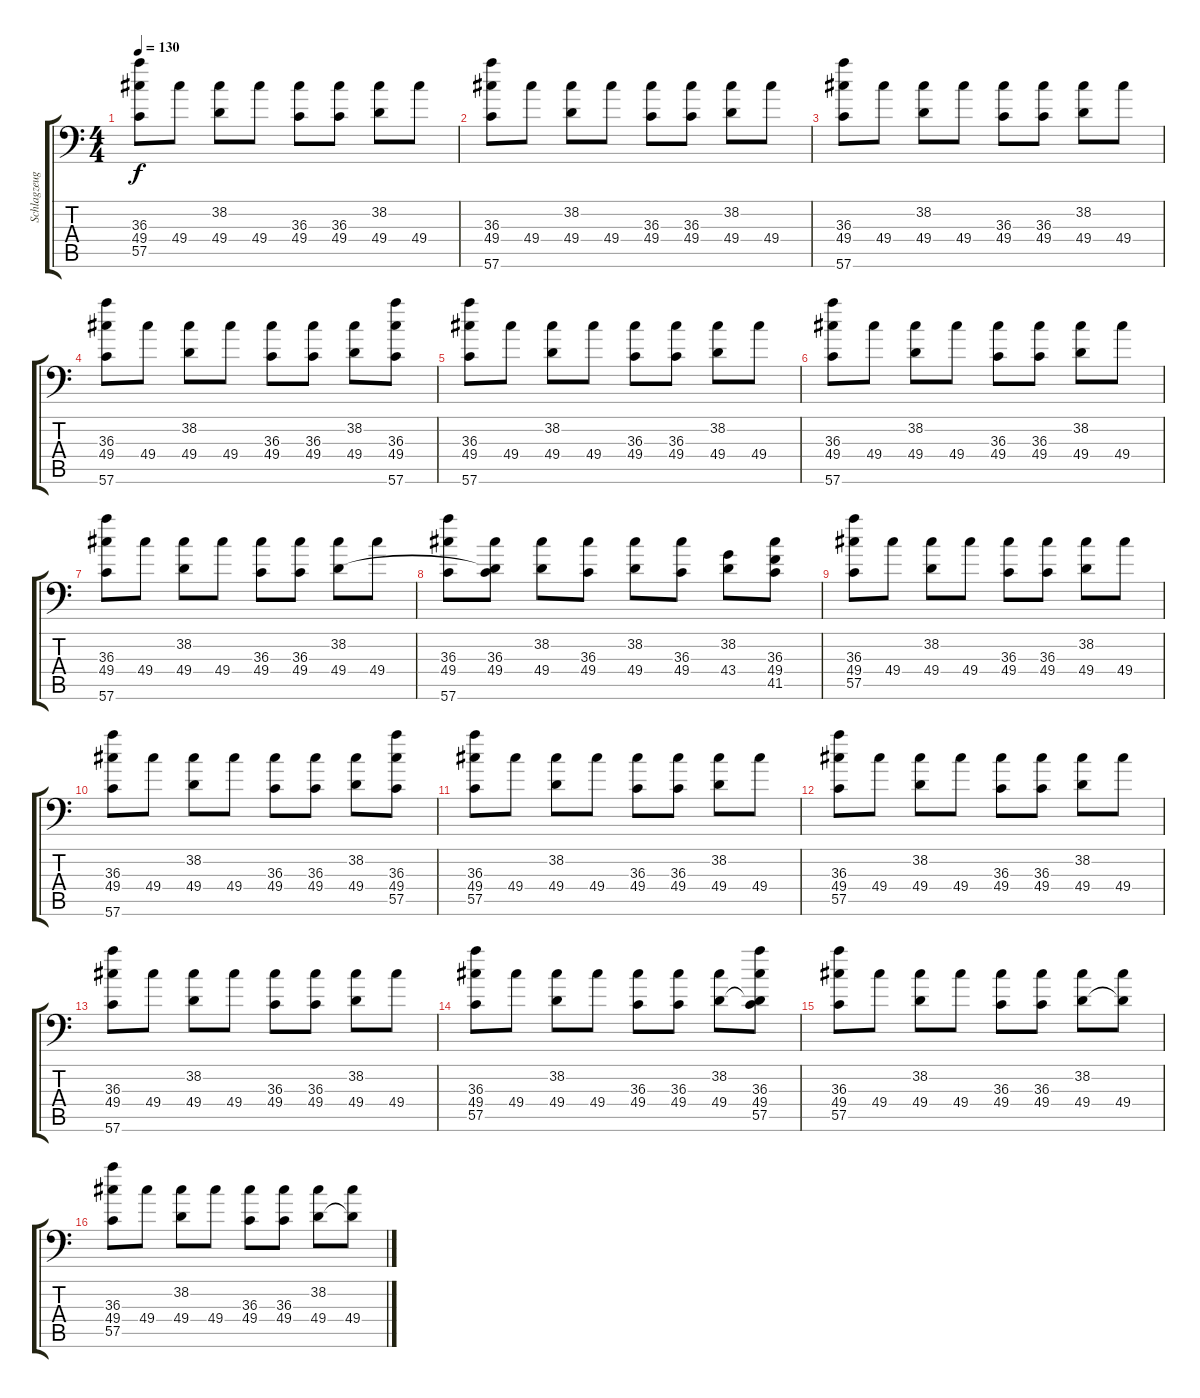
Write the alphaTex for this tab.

\track ("Schlagzeug (Vom)" "Schlagzeug") {instrument acousticgrandpiano}
\staff {score tabs}
\tuning (C-1 C-1 C-1 C-1 C-1 C-1) {hide}
\ts (4 4)
\tempo 130
\clef f4
\ks c
(36.3 49.4 57.5).8{dy f} 49.4.8 (38.2 49.4).8 49.4.8 (36.3 49.4).8 (36.3 49.4).8 (38.2 49.4).8 49.4.8 |
(36.3 49.4 57.6).8 49.4.8 (38.2 49.4).8 49.4.8 (36.3 49.4).8 (36.3 49.4).8 (38.2 49.4).8 49.4.8 |
(36.3 49.4 57.6).8 49.4.8 (38.2 49.4).8 49.4.8 (36.3 49.4).8 (36.3 49.4).8 (38.2 49.4).8 49.4.8 |
(36.3 49.4 57.6).8 49.4.8 (38.2 49.4).8 49.4.8 (36.3 49.4).8 (36.3 49.4).8 (38.2 49.4).8 (36.3 49.4 57.6).8 |
(36.3 49.4 57.6).8 49.4.8 (38.2 49.4).8 49.4.8 (36.3 49.4).8 (36.3 49.4).8 (38.2 49.4).8 49.4.8 |
(36.3 49.4 57.6).8 49.4.8 (38.2 49.4).8 49.4.8 (36.3 49.4).8 (36.3 49.4).8 (38.2 49.4).8 49.4.8 |
(36.3 49.4 57.6).8 49.4.8 (38.2 49.4).8 49.4.8 (36.3 49.4).8 (36.3 49.4).8 (38.2 49.4).8 49.4.8 |
(36.3 49.4 57.6).8 (38.2{t} 36.3 49.4).8 (38.2 49.4).8 (36.3 49.4).8 (38.2 49.4).8 (36.3 49.4).8 (38.2 43.4).8 (36.3 49.4 41.5).8 |
(36.3 49.4 57.5).8 49.4.8 (38.2 49.4).8 49.4.8 (36.3 49.4).8 (36.3 49.4).8 (38.2 49.4).8 49.4.8 |
(36.3 49.4 57.6).8 49.4.8 (38.2 49.4).8 49.4.8 (36.3 49.4).8 (36.3 49.4).8 (38.2 49.4).8 (36.3 49.4 57.5).8 |
(36.3 49.4 57.5).8 49.4.8 (38.2 49.4).8 49.4.8 (36.3 49.4).8 (36.3 49.4).8 (38.2 49.4).8 49.4.8 |
(36.3 49.4 57.5).8 49.4.8 (38.2 49.4).8 49.4.8 (36.3 49.4).8 (36.3 49.4).8 (38.2 49.4).8 49.4.8 |
(36.3 49.4 57.6).8 49.4.8 (38.2 49.4).8 49.4.8 (36.3 49.4).8 (36.3 49.4).8 (38.2 49.4).8 49.4.8 |
(36.3 49.4 57.5).8 49.4.8 (38.2 49.4).8 49.4.8 (36.3 49.4).8 (36.3 49.4).8 (38.2 49.4).8 (38.2{t} 36.3 49.4 57.5).8 |
(36.3 49.4 57.5).8 49.4.8 (38.2 49.4).8 49.4.8 (36.3 49.4).8 (36.3 49.4).8 (38.2 49.4).8 (38.2{t} 49.4).8 |
(36.3 49.4 57.5).8 49.4.8 (38.2 49.4).8 49.4.8 (36.3 49.4).8 (36.3 49.4).8 (38.2 49.4).8 (38.2{t} 49.4).8
